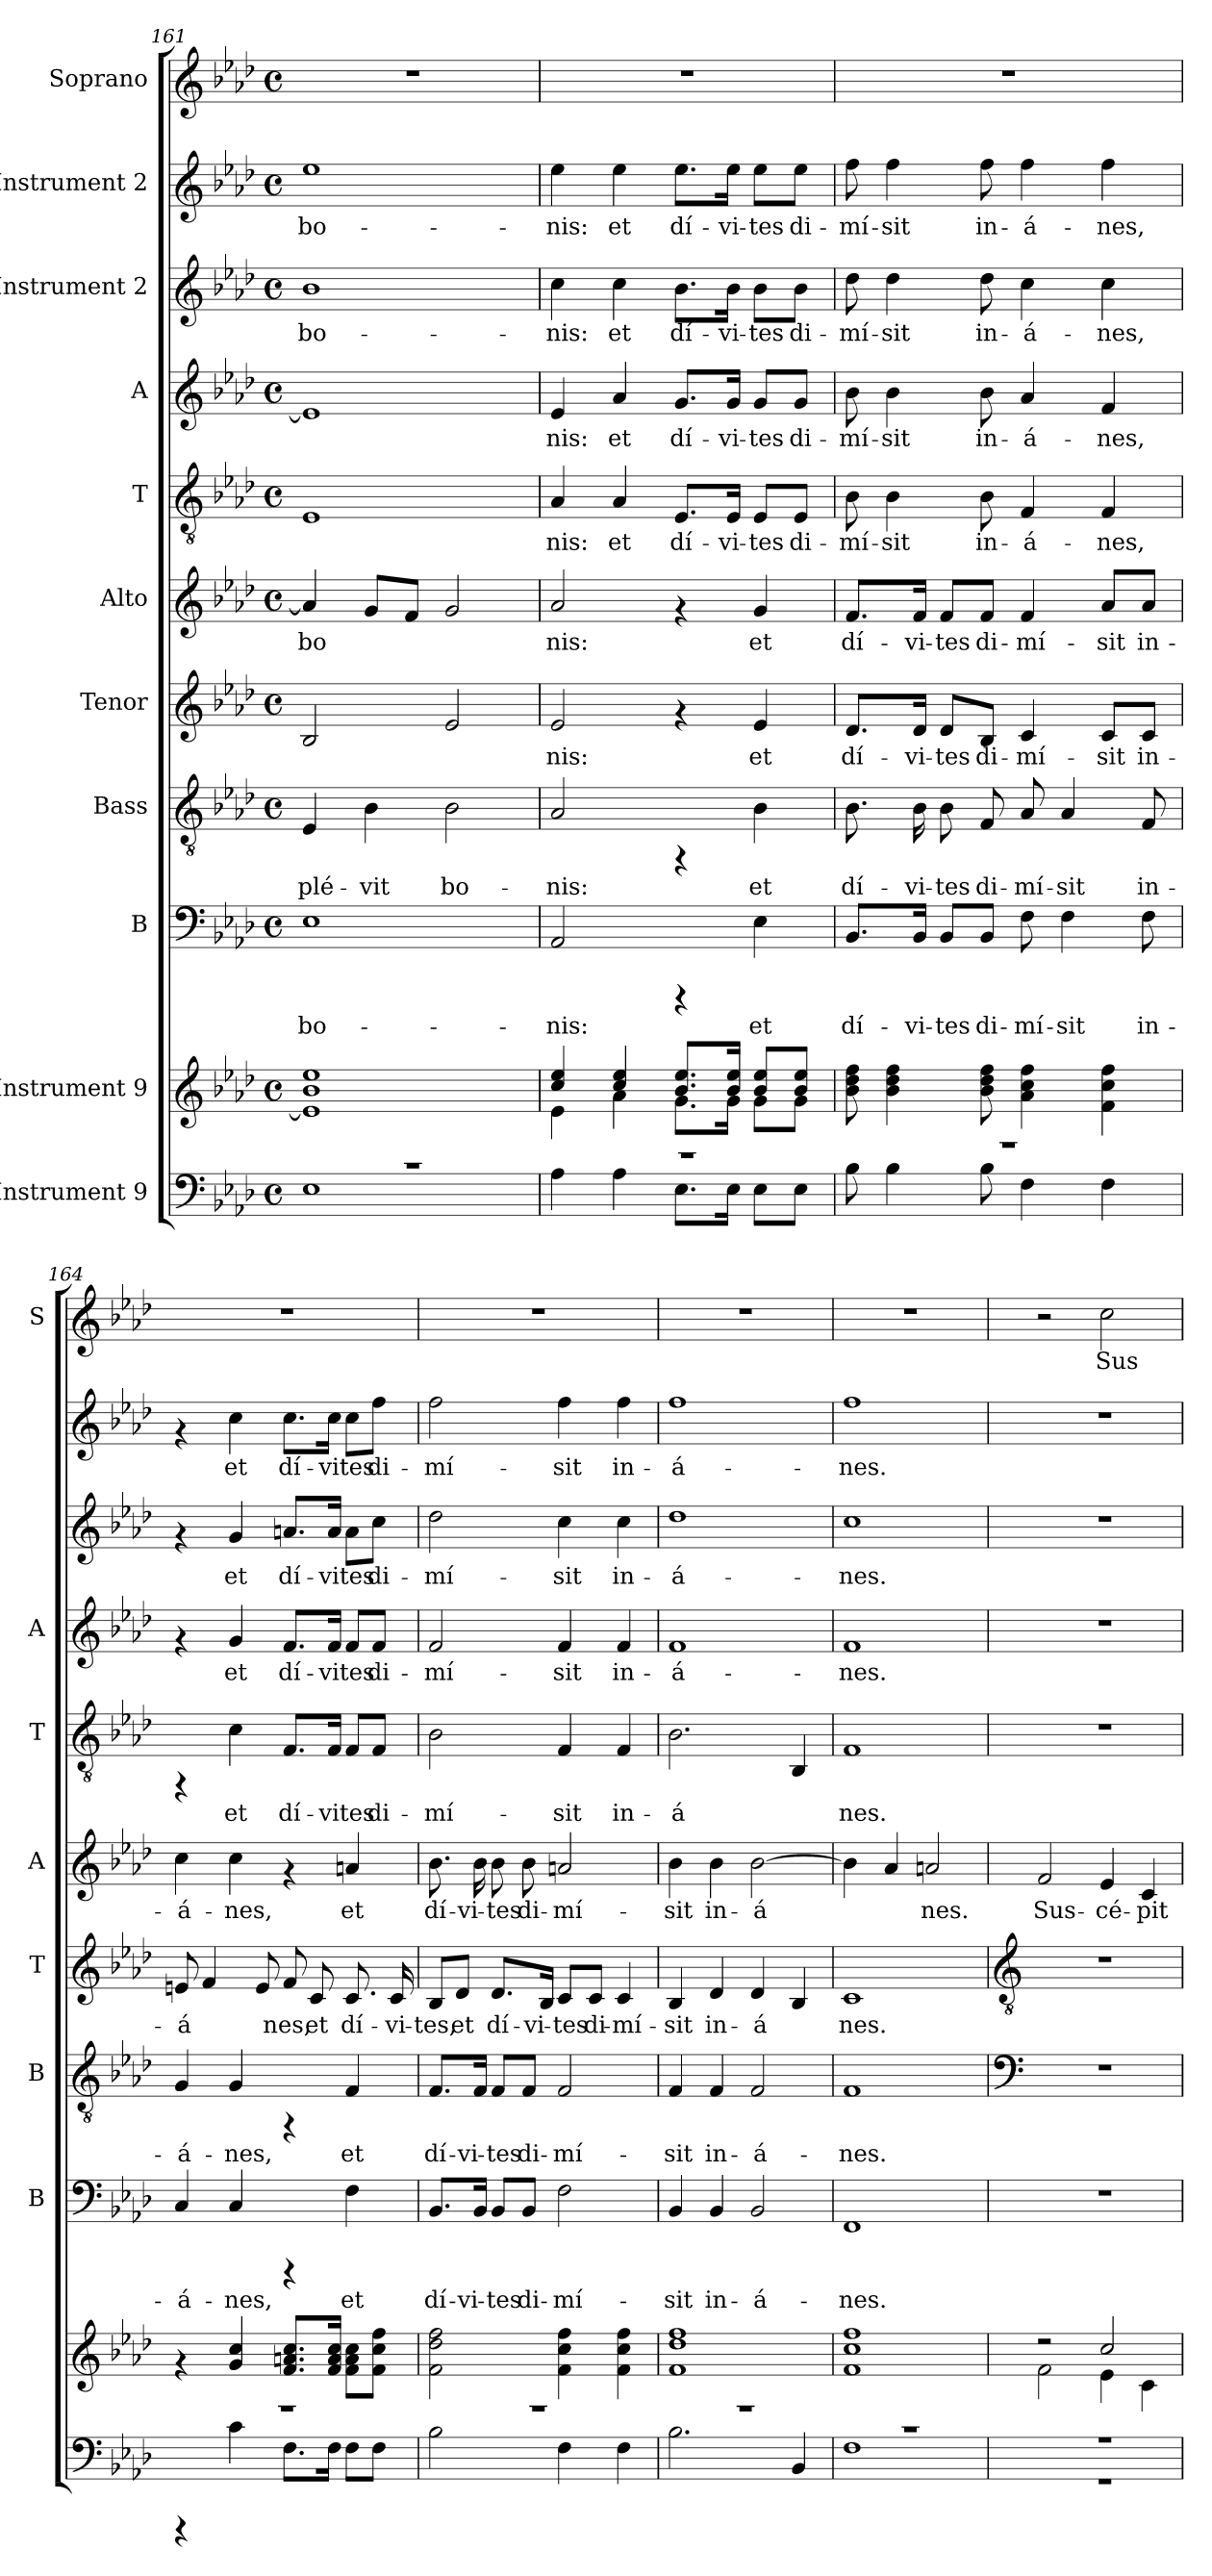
**kern	**kern	**kern	**text	**kern	**text	**kern	**text	**kern	**text	**kern	**text	**kern	**text	**kern	**text	**kern	**text	**kern	**text
*part11	*part10	*part9	*part9	*part8	*part8	*part7	*part7	*part6	*part6	*part5	*part5	*part4	*part4	*part3	*part3	*part2	*part2	*part1	*part1
*staff11	*staff10	*staff9	*staff9	*staff8	*staff8	*staff7	*staff7	*staff6	*staff6	*staff5	*staff5	*staff4	*staff4	*staff3	*staff3	*staff2	*staff2	*staff1	*staff1
*I"Instrument 9	*I"Instrument 9	*I"B	*	*I"Bass	*	*I"Tenor	*	*I"Alto	*	*I"T	*	*I"A	*	*I"Instrument 2	*	*I"Instrument 2	*	*I"Soprano	*
*	*	*I'B	*	*I'B	*	*I'T	*	*I'A	*	*I'T	*	*I'A	*	*	*	*	*	*I'S	*
*clefF4	*clefG2	*clefF4	*	*clefGv2	*	*clefG2	*	*clefG2	*	*clefGv2	*	*clefG2	*	*clefG2	*	*clefG2	*	*clefG2	*
*k[b-e-a-d-]	*k[b-e-a-d-]	*k[b-e-a-d-]	*	*k[b-e-a-d-]	*	*k[b-e-a-d-]	*	*k[b-e-a-d-]	*	*k[b-e-a-d-]	*	*k[b-e-a-d-]	*	*k[b-e-a-d-]	*	*k[b-e-a-d-]	*	*k[b-e-a-d-]	*
*A-:	*A-:	*A-:	*	*A-:	*	*A-:	*	*A-:	*	*A-:	*	*A-:	*	*A-:	*	*A-:	*	*A-:	*
*M4/4	*M4/4	*M4/4	*	*M4/4	*	*M4/4	*	*M4/4	*	*M4/4	*	*M4/4	*	*M4/4	*	*M4/4	*	*M4/4	*
*met(c)	*met(c)	*met(c)	*	*met(c)	*	*met(c)	*	*met(c)	*	*met(c)	*	*met(c)	*	*met(c)	*	*met(c)	*	*met(c)	*
=161	=161	=161	=161	=161	=161	=161	=161	=161	=161	=161	=161	=161	=161	=161	=161	=161	=161	=161	=161
*^	*	*	*	*	*	*	*	*	*	*	*	*	*	*	*	*	*	*	*
!	!	!	!	!LO:LY:b:cj	!	!LO:LY:b:cj	!	!LO:LY:b:cj	!	!LO:LY:b:cj	!	!LO:LY:b:cj	!	!LO:LY:b:cj	!	!LO:LY:b:cj	!	!LO:LY:b:cj	!	!
1r	1E-	1b- 1e-] 1ee-	1E-	bo-	4E-/	-plé-	2B-/	-	4a-/]	bo-	1E-	--	1e-]	--	1b-	bo-	1ee-	bo-	1r	.
!	!	!	!	!	!	!LO:LY:b:cj	!	!	!	!LO:LY:b:cj	!	!	!	!	!	!	!	!	!	!
.	.	.	.	.	4B-\	-vit	.	.	8g/L	--	.	.	.	.	.	.	.	.	.	.
!	!	!	!	!	!	!	!	!	!	!LO:LY:b:cj	!	!	!	!	!	!	!	!	!	!
.	.	.	.	.	.	.	.	.	8f/J	--	.	.	.	.	.	.	.	.	.	.
!	!	!	!	!	!	!LO:LY:b:cj	!	!LO:LY:b:cj	!	!LO:LY:b:cj	!	!	!	!	!	!	!	!	!	!
.	.	.	.	.	2B-\	bo-	2e-/	--	2g/	--	.	.	.	.	.	.	.	.	.	.
=162	=162	=162	=162	=162	=162	=162	=162	=162	=162	=162	=162	=162	=162	=162	=162	=162	=162	=162	=162	=162
*	*	*^	*	*	*	*	*	*	*	*	*	*	*	*	*	*	*	*	*	*
!	!	!	!	!	!LO:LY:b:cj	!	!LO:LY:b:cj	!	!LO:LY:b:cj	!	!LO:LY:b:cj	!	!LO:LY:b:cj	!	!LO:LY:b:cj	!	!LO:LY:b:cj	!	!LO:LY:b:cj	!	!
1r	4A-\	4cc/ 4ee-/	4e-\	2AA-/	-nis:	2A-/	-nis:	2e-/	-nis:	2a-/	-nis:	4A-/	-nis:	4e-/	-nis:	4cc\	-nis:	4ee-\	-nis:	1r	.
!	!	!	!	!	!	!	!	!	!	!	!	!	!LO:LY:b:cj	!	!LO:LY:b:cj	!	!LO:LY:b:cj	!	!LO:LY:b:cj	!	!
.	4A-\	4cc/ 4ee-/	4a-\	.	.	.	.	.	.	.	.	4A-/	et	4a-/	et	4cc\	et	4ee-\	et	.	.
!	!	!	!	!	!	!	!	!	!	!	!	!	!LO:LY:b:cj	!	!LO:LY:b:cj	!	!LO:LY:b:cj	!	!LO:LY:b:cj	!	!
.	8.E-\L	8.b-/ 8.ee-/L	8.g\L	4rCCC	.	4rFF	.	4rf	.	4rf	.	8.E-/L	dí-	8.g/L	dí-	8.b-\L	dí-	8.ee-\L	dí-	.	.
!	!	!	!	!	!	!	!	!	!	!	!	!	!LO:LY:b:cj	!	!LO:LY:b:cj	!	!LO:LY:b:cj	!	!LO:LY:b:cj	!	!
.	16E-\J	16ee-/ 16b-/J	16g\J	.	.	.	.	.	.	.	.	16E-/J	-vi-	16g/J	-vi-	16b-\J	-vi-	16ee-\J	-vi-	.	.
!	!	!	!	!	!LO:LY:b:cj	!	!LO:LY:b:cj	!	!LO:LY:b:cj	!	!LO:LY:b:cj	!	!LO:LY:b:cj	!	!LO:LY:b:cj	!	!LO:LY:b:cj	!	!LO:LY:b:cj	!	!
.	8E-\L	8b-/ 8ee-/L	8g\L	4E-\	et	4B-\	et	4e-/	et	4g/	et	8E-/L	-tes	8g/L	-tes	8b-\L	-tes	8ee-\L	-tes	.	.
!	!	!	!	!	!	!	!	!	!	!	!	!	!LO:LY:b:cj	!	!LO:LY:b:cj	!	!LO:LY:b:cj	!	!LO:LY:b:cj	!	!
.	8E-\J	8b-/ 8ee-/J	8g\J	.	.	.	.	.	.	.	.	8E-/J	di-	8g/J	di-	8b-\J	di-	8ee-\J	di-	.	.
!!LO:PB:g=z
=163	=163	=163	=163	=163	=163	=163	=163	=163	=163	=163	=163	=163	=163	=163	=163	=163	=163	=163	=163	=163	=163
!	!	!	!	!	!LO:LY:b:cj	!	!LO:LY:b:cj	!	!LO:LY:b:cj	!	!LO:LY:b:cj	!	!LO:LY:b:cj	!	!LO:LY:b:cj	!	!LO:LY:b:cj	!	!LO:LY:b:cj	!	!
*	*	*v	*v	*	*	*	*	*	*	*	*	*	*	*	*	*	*	*	*	*	*
1r	8B-\	8dd-\ 8b-\ 8ff\	8.BB-/L	dí-	8.B-\	dí-	8.d-/L	dí-	8.f/L	dí-	8B-\	-mí-	8b-\	-mí-	8dd-\	-mí-	8ff\	-mí-	1r	.
!	!	!	!	!	!	!	!	!	!	!	!	!LO:LY:b:cj	!	!LO:LY:b:cj	!	!LO:LY:b:cj	!	!LO:LY:b:cj	!	!
.	4B-\	4ff\ 4dd-\ 4b-\	.	.	.	.	.	.	.	.	4B-\	-sit	4b-\	-sit	4dd-\	-sit	4ff\	-sit	.	.
!	!	!	!	!LO:LY:b:cj	!	!LO:LY:b:cj	!	!LO:LY:b:cj	!	!LO:LY:b:cj	!	!	!	!	!	!	!	!	!	!
.	.	.	16BB-/Jk	-vi-	16B-\	-vi-	16d-/J	-vi-	16f/J	-vi-	.	.	.	.	.	.	.	.	.	.
!	!	!	!	!LO:LY:b:cj	!	!LO:LY:b:cj	!	!LO:LY:b:cj	!	!LO:LY:b:cj	!	!	!	!	!	!	!	!	!	!
.	.	.	8BB-/L	-tes	8B-\	-tes	8d-/L	-tes	8f/L	-tes	.	.	.	.	.	.	.	.	.	.
!	!	!	!	!LO:LY:b:cj	!	!LO:LY:b:cj	!	!LO:LY:b:cj	!	!LO:LY:b:cj	!	!LO:LY:b:cj	!	!LO:LY:b:cj	!	!LO:LY:b:cj	!	!LO:LY:b:cj	!	!
.	8B-\	8ff\ 8dd-\ 8b-\	8BB-/J	di-	8F/	di-	8B-/J	di-	8f/J	di-	8B-\	in-	8b-\	in-	8dd-\	in-	8ff\	in-	.	.
!	!	!	!	!LO:LY:b:cj	!	!LO:LY:b:cj	!	!LO:LY:b:cj	!	!LO:LY:b:cj	!	!LO:LY:b:cj	!	!LO:LY:b:cj	!	!LO:LY:b:cj	!	!LO:LY:b:cj	!	!
.	4F\	4ff\ 4cc\ 4a-\	8F\	-mí-	8A-/	-mí-	4c/	-mí-	4f/	-mí-	4F/	-á-	4a-/	-á-	4cc\	-á-	4ff\	-á-	.	.
!	!	!	!	!LO:LY:b:cj	!	!LO:LY:b:cj	!	!	!	!	!	!	!	!	!	!	!	!	!	!
.	.	.	4F\	-sit	4A-/	-sit	.	.	.	.	.	.	.	.	.	.	.	.	.	.
!	!	!	!	!	!	!	!	!LO:LY:b:cj	!	!LO:LY:b:cj	!	!LO:LY:b:cj	!	!LO:LY:b:cj	!	!LO:LY:b:cj	!	!LO:LY:b:cj	!	!
.	4F\	4ff\ 4cc\ 4f\	.	.	.	.	8c/L	-sit	8a-/L	-sit	4F/	-nes,	4f/	-nes,	4cc\	-nes,	4ff\	-nes,	.	.
!	!	!	!	!LO:LY:b:cj	!	!LO:LY:b:cj	!	!LO:LY:b:cj	!	!LO:LY:b:cj	!	!	!	!	!	!	!	!	!	!
.	.	.	8F\	in-	8F/	in-	8c/J	in-	8a-/J	in-	.	.	.	.	.	.	.	.	.	.
=164	=164	=164	=164	=164	=164	=164	=164	=164	=164	=164	=164	=164	=164	=164	=164	=164	=164	=164	=164	=164
!	!	!	!	!LO:LY:b:cj	!	!LO:LY:b:cj	!	!LO:LY:b:cj	!	!LO:LY:b:cj	!	!	!	!	!	!	!	!	!	!
1r	4rCCC	4rf	4C/	-á-	4G/	-á-	8en/	-á-	4cc\	-á-	4rFF	.	4rf	.	4rf	.	4rf	.	1r	.
!	!	!	!	!	!	!	!	!LO:LY:b:cj	!	!	!	!	!	!	!	!	!	!	!	!
.	.	.	.	.	.	.	4f/	--	.	.	.	.	.	.	.	.	.	.	.	.
!	!	!	!	!LO:LY:b:cj	!	!LO:LY:b:cj	!	!	!	!LO:LY:b:cj	!	!LO:LY:b:cj	!	!LO:LY:b:cj	!	!LO:LY:b:cj	!	!LO:LY:b:cj	!	!
.	4c\	4g/ 4cc/	4C/	-nes,	4G/	-nes,	.	.	4cc\	-nes,	4c\	et	4g/	et	4g/	et	4cc\	et	.	.
!	!	!	!	!	!	!	!	!LO:LY:b:cj	!	!	!	!	!	!	!	!	!	!	!	!
.	.	.	.	.	.	.	8e/	--	.	.	.	.	.	.	.	.	.	.	.	.
!	!	!	!	!	!	!	!	!LO:LY:b:cj	!	!	!	!LO:LY:b:cj	!	!LO:LY:b:cj	!	!LO:LY:b:cj	!	!LO:LY:b:cj	!	!
.	8.F\L	8.cc/ 8.an/ 8.f/L	4rCCC	.	4rFF	.	8f/	-nes,	4rf	.	8.F/L	dí-	8.f/L	dí-	8.an/L	dí-	8.cc\L	dí-	.	.
!	!	!	!	!	!	!	!	!LO:LY:b:cj	!	!	!	!	!	!	!	!	!	!	!	!
.	.	.	.	.	.	.	8c/	et	.	.	.	.	.	.	.	.	.	.	.	.
!	!	!	!	!	!	!	!	!	!	!	!	!LO:LY:b:cj	!	!LO:LY:b:cj	!	!LO:LY:b:cj	!	!LO:LY:b:cj	!	!
.	16F\J	16cc/ 16a/ 16f/J	.	.	.	.	.	.	.	.	16F/J	-vites	16f/J	-vites	16a/J	-vites	16cc\J	-vites	.	.
!	!	!	!	!LO:LY:b:cj	!	!LO:LY:b:cj	!	!LO:LY:b:cj	!	!LO:LY:b:cj	!	!LO:LY:b:cj	!	!LO:LY:b:cj	!	!LO:LY:b:cj	!	!LO:LY:b:cj	!	!
.	8F\L	8cc\ 8a\ 8f\L	4F\	et	4F/	et	8.c/	dí-	4an/	et	8F/L	.	8f/L	.	8a\L	.	8cc\L	.	.	.
!	!	!	!	!	!	!	!	!	!	!	!	!LO:LY:b:cj	!	!LO:LY:b:cj	!	!LO:LY:b:cj	!	!LO:LY:b:cj	!	!
.	8F\J	8ff\ 8cc\ 8f\J	.	.	.	.	.	.	.	.	8F/J	di-	8f/J	di-	8cc\J	di-	8ff\J	di-	.	.
!	!	!	!	!	!	!	!	!LO:LY:b:cj	!	!	!	!	!	!	!	!	!	!	!	!
.	.	.	.	.	.	.	16c/	-vi-	.	.	.	.	.	.	.	.	.	.	.	.
=165	=165	=165	=165	=165	=165	=165	=165	=165	=165	=165	=165	=165	=165	=165	=165	=165	=165	=165	=165	=165
!	!	!	!	!LO:LY:b:cj	!	!LO:LY:b:cj	!	!LO:LY:b:cj	!	!LO:LY:b:cj	!	!LO:LY:b:cj	!	!LO:LY:b:cj	!	!LO:LY:b:cj	!	!LO:LY:b:cj	!	!
1r	2B-\	2dd-\ 2f\ 2ff\	8.BB-/L	dí-	8.F/L	dí-	8B-/L	-tes,	8.b-\	dí-	2B-\	-mí-	2f/	-mí-	2dd-\	-mí-	2ff\	-mí-	1r	.
!	!	!	!	!	!	!	!	!LO:LY:b:cj	!	!	!	!	!	!	!	!	!	!	!	!
.	.	.	.	.	.	.	8d-/J	et	.	.	.	.	.	.	.	.	.	.	.	.
!	!	!	!	!LO:LY:b:cj	!	!LO:LY:b:cj	!	!	!	!LO:LY:b:cj	!	!	!	!	!	!	!	!	!	!
.	.	.	16BB-/Jk	-vi-	16F/J	-vi-	.	.	16b-\	-vi-	.	.	.	.	.	.	.	.	.	.
!	!	!	!	!LO:LY:b:cj	!	!LO:LY:b:cj	!	!LO:LY:b:cj	!	!LO:LY:b:cj	!	!	!	!	!	!	!	!	!	!
.	.	.	8BB-/L	-tes	8F/L	-tes	8.d-/L	dí-	8b-\	-tes	.	.	.	.	.	.	.	.	.	.
!	!	!	!	!LO:LY:b:cj	!	!LO:LY:b:cj	!	!	!	!LO:LY:b:cj	!	!	!	!	!	!	!	!	!	!
.	.	.	8BB-/J	di-	8F/J	di-	.	.	8b-\	di-	.	.	.	.	.	.	.	.	.	.
!	!	!	!	!	!	!	!	!LO:LY:b:cj	!	!	!	!	!	!	!	!	!	!	!	!
.	.	.	.	.	.	.	16B-/J	-vi-	.	.	.	.	.	.	.	.	.	.	.	.
!	!	!	!	!LO:LY:b:cj	!	!LO:LY:b:cj	!	!LO:LY:b:cj	!	!LO:LY:b:cj	!	!LO:LY:b:cj	!	!LO:LY:b:cj	!	!LO:LY:b:cj	!	!LO:LY:b:cj	!	!
.	4F\	4cc\ 4f\ 4ff\	2F\	-mí-	2F/	-mí-	8c/L	-tes	2an/	-mí-	4F/	-sit	4f/	-sit	4cc\	-sit	4ff\	-sit	.	.
!	!	!	!	!	!	!	!	!LO:LY:b:cj	!	!	!	!	!	!	!	!	!	!	!	!
.	.	.	.	.	.	.	8c/J	di-	.	.	.	.	.	.	.	.	.	.	.	.
!	!	!	!	!	!	!	!	!LO:LY:b:cj	!	!	!	!LO:LY:b:cj	!	!LO:LY:b:cj	!	!LO:LY:b:cj	!	!LO:LY:b:cj	!	!
.	4F\	4ff\ 4f\ 4cc\	.	.	.	.	4c/	-mí-	.	.	4F/	in-	4f/	in-	4cc\	in-	4ff\	in-	.	.
=166	=166	=166	=166	=166	=166	=166	=166	=166	=166	=166	=166	=166	=166	=166	=166	=166	=166	=166	=166	=166
!	!	!	!	!LO:LY:b:cj	!	!LO:LY:b:cj	!	!LO:LY:b:cj	!	!LO:LY:b:cj	!	!LO:LY:b:cj	!	!LO:LY:b:cj	!	!LO:LY:b:cj	!	!LO:LY:b:cj	!	!
1r	2.B-\	1dd- 1f 1ff	4BB-/	-sit	4F/	-sit	4B-/	-sit	4b-\	-sit	2.B-\	-á-	1f	-á-	1dd-	-á-	1ff	-á-	1r	.
!	!	!	!	!LO:LY:b:cj	!	!LO:LY:b:cj	!	!LO:LY:b:cj	!	!LO:LY:b:cj	!	!	!	!	!	!	!	!	!	!
.	.	.	4BB-/	in-	4F/	in-	4d-/	in-	4b-\	in-	.	.	.	.	.	.	.	.	.	.
!	!	!	!	!LO:LY:b:cj	!	!LO:LY:b:cj	!	!LO:LY:b:cj	!	!LO:LY:b:cj	!	!	!	!	!	!	!	!	!	!
.	.	.	2BB-/	-á-	2F/	-á-	4d-/	-á-	[>2b-\	-á-	.	.	.	.	.	.	.	.	.	.
!	!	!	!	!	!	!	!	!LO:LY:b:cj	!	!	!	!LO:LY:b:cj	!	!	!	!	!	!	!	!
.	4BB-/	.	.	.	.	.	4B-/	--	.	.	4BB-/	--	.	.	.	.	.	.	.	.
=167	=167	=167	=167	=167	=167	=167	=167	=167	=167	=167	=167	=167	=167	=167	=167	=167	=167	=167	=167	=167
!	!	!	!	!LO:LY:b:cj	!	!LO:LY:b:cj	!	!LO:LY:b:cj	!	!LO:LY:b:cj	!	!LO:LY:b:cj	!	!LO:LY:b:cj	!	!LO:LY:b:cj	!	!LO:LY:b:cj	!	!
1r	1F	1cc 1f 1ff	1FF	-nes.	1F	-nes.	1c	-nes.	4b-\]	--	1F	-nes.	1f	-nes.	1cc	-nes.	1ff	-nes.	1r	.
!	!	!	!	!	!	!	!	!	!	!LO:LY:b:cj	!	!	!	!	!	!	!	!	!	!
.	.	.	.	.	.	.	.	.	4a-/	--	.	.	.	.	.	.	.	.	.	.
!	!	!	!	!	!	!	!	!	!	!LO:LY:b:cj	!	!	!	!	!	!	!	!	!	!
.	.	.	.	.	.	.	.	.	2an/	-nes.	.	.	.	.	.	.	.	.	.	.
!!LO:PB:g=z
=168	=168	=168	=168	=168	=168	=168	=168	=168	=168	=168	=168	=168	=168	=168	=168	=168	=168	=168	=168	=168
*	*	*	*	*	*clefF4	*	*clefGv2	*	*	*	*	*	*	*	*	*	*	*	*	*
*	*	*^	*	*	*	*	*	*	*	*	*	*	*	*	*	*	*	*	*	*
!	!	!	!	!	!	!	!	!	!	!	!LO:LY:b:cj	!	!	!	!	!	!	!	!	!	!
1r	1r	2r	2f\	1r	.	1r	.	1r	.	2f/	Sus-	1r	.	1r	.	1r	.	1r	.	2r	.
!	!	!	!	!	!	!	!	!	!	!	!LO:LY:b:cj	!	!	!	!	!	!	!	!	!	!LO:LY:b:cj
.	.	2cc/	4e-\	.	.	.	.	.	.	4e-/	-cé-	.	.	.	.	.	.	.	.	2cc\	Sus-
!	!	!	!	!	!	!	!	!	!	!	!LO:LY:b:cj	!	!	!	!	!	!	!	!	!	!
.	.	.	4c\	.	.	.	.	.	.	4c/	-pit	.	.	.	.	.	.	.	.	.	.
*v	*v	*	*	*	*	*	*	*	*	*	*	*	*	*	*	*	*	*	*	*	*
*	*v	*v	*	*	*	*	*	*	*	*	*	*	*	*	*	*	*	*	*	*
=	=	=	=	=	=	=	=	=	=	=	=	=	=	=	=	=	=	=	=
*-	*-	*-	*-	*-	*-	*-	*-	*-	*-	*-	*-	*-	*-	*-	*-	*-	*-	*-	*-
